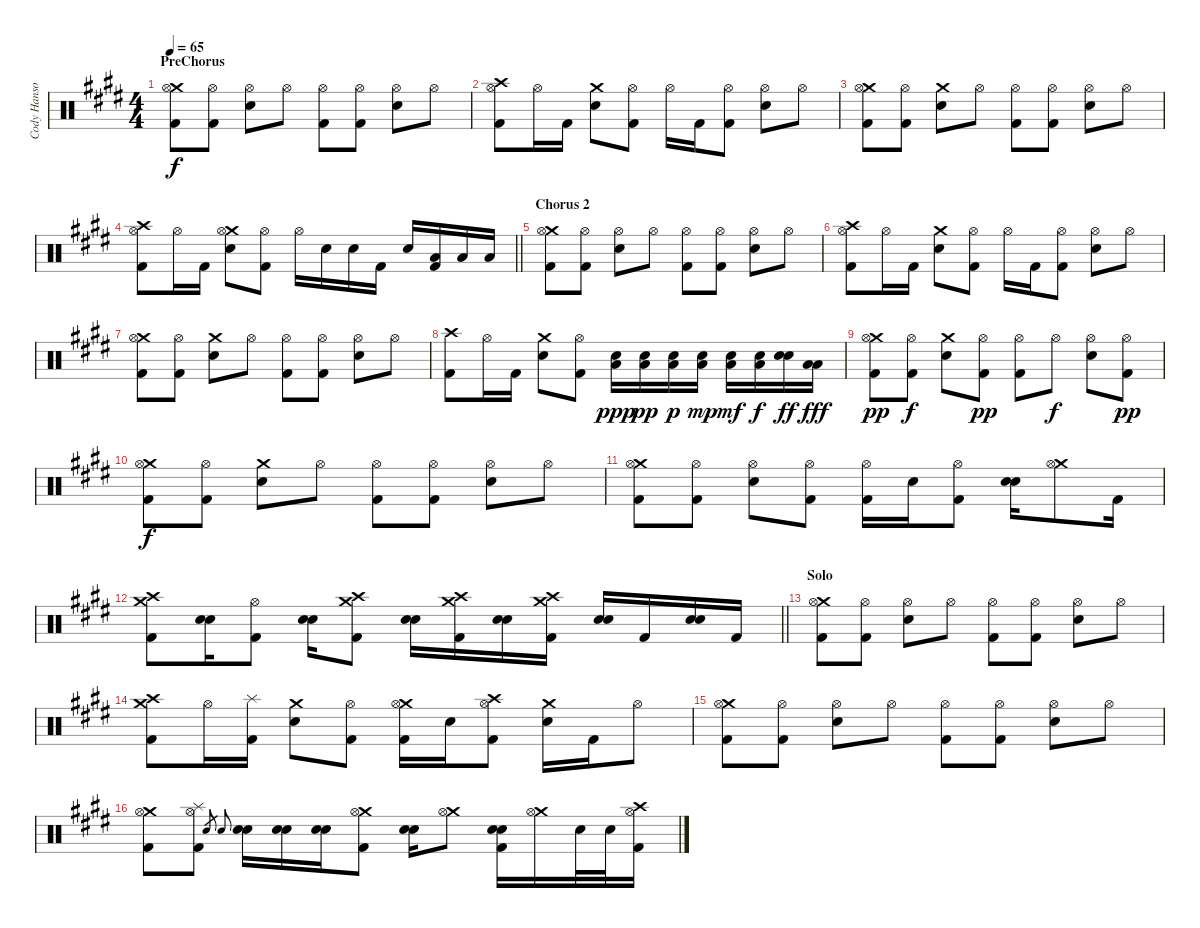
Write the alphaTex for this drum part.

\track ("Cody Hanson" "Cody Hanso") {instrument percussion}
\staff {score}
\articulation defaults
\ts (4 4)
\section ("" "PreChorus")
\tempo 65
\clef neutral
\ks e
("Crash medium (hit)" "Hi-Hat (open)" "Kick (hit) 2").8{dy f} ("Hi-Hat (open)" "Kick (hit) 2").8 ("Hi-Hat (open)" "Electric Snare (hit)").8 "Hi-Hat (open)".8 ("Hi-Hat (open)" "Kick (hit) 2").8 ("Hi-Hat (open)" "Kick (hit) 2").8 ("Hi-Hat (open)" "Electric Snare (hit)").8 "Hi-Hat (open)".8 |
("Crash high (hit)" "Hi-Hat (open)" "Kick (hit) 2").8 "Hi-Hat (open)".16 "Kick (hit) 2".16 ("Crash medium (hit)" "Electric Snare (hit)").8 ("Hi-Hat (open)" "Kick (hit) 2").8 "Hi-Hat (open)".16 "Kick (hit) 2".16 ("Hi-Hat (open)" "Kick (hit) 2").8 ("Hi-Hat (open)" "Electric Snare (hit)").8 "Hi-Hat (open)".8 |
("Crash medium (hit)" "Hi-Hat (open)" "Kick (hit) 2").8 ("Hi-Hat (open)" "Kick (hit) 2").8 ("Crash medium (hit)" "Electric Snare (hit)").8 "Hi-Hat (open)".8 ("Hi-Hat (open)" "Kick (hit) 2").8 ("Hi-Hat (open)" "Kick (hit) 2").8 ("Hi-Hat (open)" "Electric Snare (hit)").8 "Hi-Hat (open)".8 |
\barLineRight lightlight
("Crash high (hit)" "Hi-Hat (open)" "Kick (hit) 2").8 "Hi-Hat (open)".16 "Kick (hit) 2".16 ("Crash medium (hit)" "Hi-Hat (open)" "Electric Snare (hit)").8 ("Hi-Hat (open)" "Kick (hit) 2").8 "Hi-Hat (open)".16 "Electric Snare (hit)".16 "Electric Snare (hit)".16 "Kick (hit) 2".16 "Electric Snare (hit)".16 ("Low Tom (hit)" "Kick (hit) 2").16 "Low Floor Tom (hit)".16 "Low Floor Tom (hit)".16 |
\section ("" "Chorus 2")
("Crash medium (hit)" "Hi-Hat (open)" "Kick (hit) 2").8 ("Hi-Hat (open)" "Kick (hit) 2").8 ("Hi-Hat (open)" "Electric Snare (hit)").8 "Hi-Hat (open)".8 ("Hi-Hat (open)" "Kick (hit) 2").8 ("Hi-Hat (open)" "Kick (hit) 2").8 ("Hi-Hat (open)" "Electric Snare (hit)").8 "Hi-Hat (open)".8 |
("Crash high (hit)" "Hi-Hat (open)" "Kick (hit) 2").8 "Hi-Hat (open)".16 "Kick (hit) 2".16 ("Crash medium (hit)" "Electric Snare (hit)").8 ("Hi-Hat (open)" "Kick (hit) 2").8 "Hi-Hat (open)".16 "Kick (hit) 2".16 ("Hi-Hat (open)" "Kick (hit) 2").8 ("Hi-Hat (open)" "Electric Snare (hit)").8 "Hi-Hat (open)".8 |
("Crash medium (hit)" "Hi-Hat (open)" "Kick (hit) 2").8 ("Hi-Hat (open)" "Kick (hit) 2").8 ("Crash medium (hit)" "Electric Snare (hit)").8 "Hi-Hat (open)".8 ("Hi-Hat (open)" "Kick (hit) 2").8 ("Hi-Hat (open)" "Kick (hit) 2").8 ("Hi-Hat (open)" "Electric Snare (hit)").8 "Hi-Hat (open)".8 |
("Crash high (hit)" "Kick (hit) 2").8 "Hi-Hat (open)".16 "Kick (hit) 2".16 ("Crash medium (hit)" "Electric Snare (hit)").8 ("Hi-Hat (open)" "Kick (hit) 2").8 ("Electric Snare (hit)" "Low Tom (hit)").16{dy ppp} ("Electric Snare (hit)" "Low Tom (hit)").16{dy pp} ("Electric Snare (hit)" "Low Tom (hit)").16{dy p} ("Electric Snare (hit)" "Low Tom (hit)").16{dy mp} ("Electric Snare (hit)" "Low Tom (hit)").16{dy mf} ("Electric Snare (hit)" "Low Tom (hit)").16{dy f} ("Electric Snare (hit)" "Electric Snare (hit)").16{dy ff} ("Low Tom (hit)" "Low Tom (hit)").16{dy fff} |
("Crash medium (hit)" "Hi-Hat (open)" "Kick (hit) 2").8{dy pp} ("Hi-Hat (open)" "Kick (hit) 2").8{dy f} ("Crash medium (hit)" "Electric Snare (hit)").8 ("Hi-Hat (open)" "Kick (hit) 2").8{dy pp} ("Hi-Hat (open)" "Kick (hit) 2").8 "Hi-Hat (open)".8{dy f} ("Hi-Hat (open)" "Electric Snare (hit)").8 ("Hi-Hat (open)" "Kick (hit) 2").8{dy pp} |
("Crash medium (hit)" "Hi-Hat (open)" "Kick (hit) 2").8{dy f} ("Hi-Hat (open)" "Kick (hit) 2").8 ("Crash medium (hit)" "Electric Snare (hit)").8 "Hi-Hat (open)".8 ("Hi-Hat (open)" "Kick (hit) 2").8 ("Hi-Hat (open)" "Kick (hit) 2").8 ("Hi-Hat (open)" "Electric Snare (hit)").8 "Hi-Hat (open)".8 |
("Crash medium (hit)" "Hi-Hat (open)" "Kick (hit) 2").8 ("Hi-Hat (open)" "Kick (hit) 2").8 ("Hi-Hat (open)" "Electric Snare (hit)").8 ("Hi-Hat (open)" "Kick (hit) 2").8 ("Hi-Hat (open)" "Kick (hit) 2").16 "Electric Snare (hit)".16 ("Hi-Hat (open)" "Kick (hit) 2").8 ("Electric Snare (hit)" "Electric Snare (hit)").16 ("Crash medium (hit)" "Hi-Hat (open)").8 "Kick (hit) 2".16 |
\barLineRight lightlight
("Crash high (hit)" "Crash medium (hit)" "Kick (hit) 2").8 ("Electric Snare (hit)" "Electric Snare (hit)").16 ("Hi-Hat (open)" "Kick (hit) 2").8 ("Electric Snare (hit)" "Electric Snare (hit)").16 ("Crash high (hit)" "Crash medium (hit)" "Kick (hit) 2").8 ("Electric Snare (hit)" "Electric Snare (hit)").16 ("Crash high (hit)" "Crash medium (hit)" "Kick (hit) 2").16 ("Electric Snare (hit)" "Electric Snare (hit)").16 ("Crash high (hit)" "Crash medium (hit)" "Kick (hit) 2").16 ("Electric Snare (hit)" "Electric Snare (hit)").16 "Kick (hit) 2".16 ("Electric Snare (hit)" "Electric Snare (hit)").16 "Kick (hit) 2".16 |
\section ("" "Solo")
("Crash medium (hit)" "Hi-Hat (open)" "Kick (hit) 2").8 ("Hi-Hat (open)" "Kick (hit) 2").8 ("Hi-Hat (open)" "Electric Snare (hit)").8 "Hi-Hat (open)".8 ("Hi-Hat (open)" "Kick (hit) 2").8 ("Hi-Hat (open)" "Kick (hit) 2").8 ("Hi-Hat (open)" "Electric Snare (hit)").8 "Hi-Hat (open)".8 |
("Crash medium (hit)" "Crash high (hit)" "Kick (hit) 2").8 "Hi-Hat (open)".16 ("Splash (hit)" "Kick (hit) 2").16 ("Crash medium (hit)" "Electric Snare (hit)").8 ("Hi-Hat (open)" "Kick (hit) 2").8 ("Crash medium (hit)" "Hi-Hat (open)" "Kick (hit) 2").16 "Electric Snare (hit)".16 ("Crash high (hit)" "Hi-Hat (open)" "Kick (hit) 2").8 ("Crash medium (hit)" "Electric Snare (hit)").16 "Kick (hit) 2".16 "Hi-Hat (open)".8 |
("Crash medium (hit)" "Hi-Hat (open)" "Kick (hit) 2").8 ("Hi-Hat (open)" "Kick (hit) 2").8 ("Hi-Hat (open)" "Electric Snare (hit)").8 "Hi-Hat (open)".8 ("Hi-Hat (open)" "Kick (hit) 2").8 ("Hi-Hat (open)" "Kick (hit) 2").8 ("Hi-Hat (open)" "Electric Snare (hit)").8 "Hi-Hat (open)".8 |
("Crash medium (hit)" "Hi-Hat (open)" "Kick (hit) 2").8 ("Splash (hit)" "Hi-Hat (open)" "Kick (hit) 2").8 "Electric Snare (hit)".16{gr} "Electric Snare (hit)".16{gr onbeat} ("Electric Snare (hit)" "Electric Snare (hit)").16 ("Electric Snare (hit)" "Electric Snare (hit)").16 ("Electric Snare (hit)" "Electric Snare (hit)").16 ("Crash medium (hit)" "Hi-Hat (open)" "Kick (hit) 2").8 ("Electric Snare (hit)" "Electric Snare (hit)").16 ("Crash medium (hit)" "Hi-Hat (open)").8 ("Electric Snare (hit)" "Electric Snare (hit)" "Kick (hit) 2").16 ("Crash medium (hit)" "Hi-Hat (open)").16 "Electric Snare (hit)".32 "Electric Snare (hit)".32 ("Crash high (hit)" "Hi-Hat (open)" "Kick (hit) 2").16
